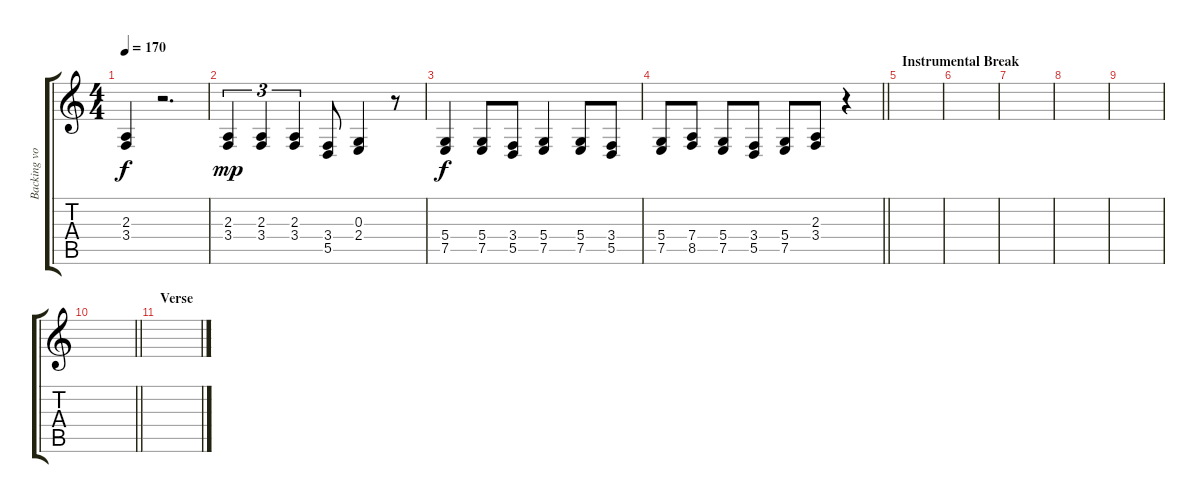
\track ("Backing vocals" "Backing vo") {instrument trumpet}
\staff {score tabs}
\tuning (E4 B3 G3 D3 A2 E2) {hide}
\ts (4 4)
\tempo 170
\clef g2
\ks c
(2.3{t} 3.4{t}).4{dy f} r.2{d} |
(2.3 3.4).4{tu (3 2) dy mp} (2.3 3.4).4{tu (3 2)} (2.3 3.4).4{tu (3 2)} (3.4 5.5).8 (0.3 2.4).4 r.8 |
(5.4 7.5).4{dy f} (5.4 7.5).8 (3.4 5.5).8 (5.4 7.5).4 (5.4 7.5).8 (3.4 5.5).8 |
\barLineRight lightlight
(5.4 7.5).8 (7.4 8.5).8 (5.4 7.5).8 (3.4 5.5).8 (5.4 7.5).8 (2.3 3.4).8 r.4 |
\section ("" "Instrumental Break")
|
|
|
|
|
\barLineRight lightlight
|
\section ("" "Verse")
